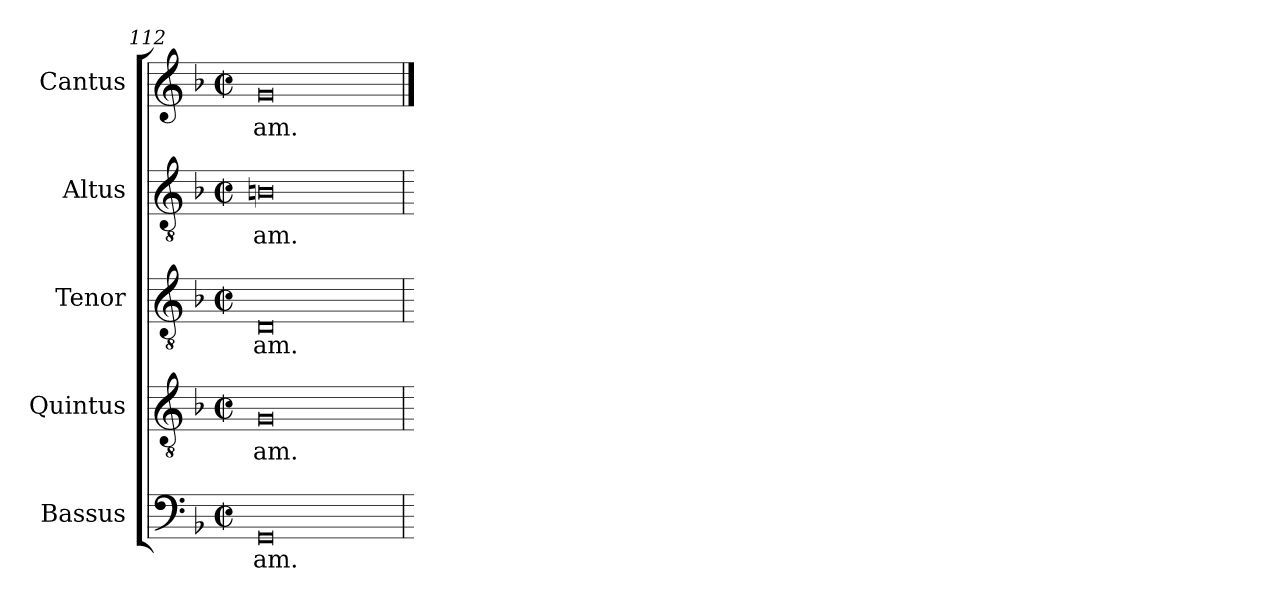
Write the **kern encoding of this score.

**kern	**text	**kern	**text	**kern	**text	**kern	**text	**kern	**text
*part5	*part5	*part4	*part4	*part3	*part3	*part2	*part2	*part1	*part1
*staff5	*staff5	*staff4	*staff4	*staff3	*staff3	*staff2	*staff2	*staff1	*staff1
*I"Bassus	*	*I"Quintus	*	*I"Tenor	*	*I"Altus	*	*I"Cantus	*
*clefF4	*	*clefGv2	*	*clefGv2	*	*clefGv2	*	*clefG2	*
*k[b-]	*	*k[b-]	*	*k[b-]	*	*k[b-]	*	*k[b-]	*
*F:	*	*F:	*	*F:	*	*F:	*	*F:	*
*M2/2	*	*M2/2	*	*M2/2	*	*M2/2	*	*M2/2	*
*met(c|)	*	*met(c|)	*	*met(c|)	*	*met(c|)	*	*met(c|)	*
=112	=112	=112	=112	=112	=112	=112	=112	=112	=112
!	!LO:LY:b:cj	!	!LO:LY:b:cj	!	!LO:LY:b:cj	!	!LO:LY:b:cj	!	!LO:LY:b:cj
0GG	-am.	0G	am.	0D	am.	0Bn	-am.	0g	am.
=	==	=	==	=	==	=	==	==	==
*-	*-	*-	*-	*-	*-	*-	*-	*-	*-
